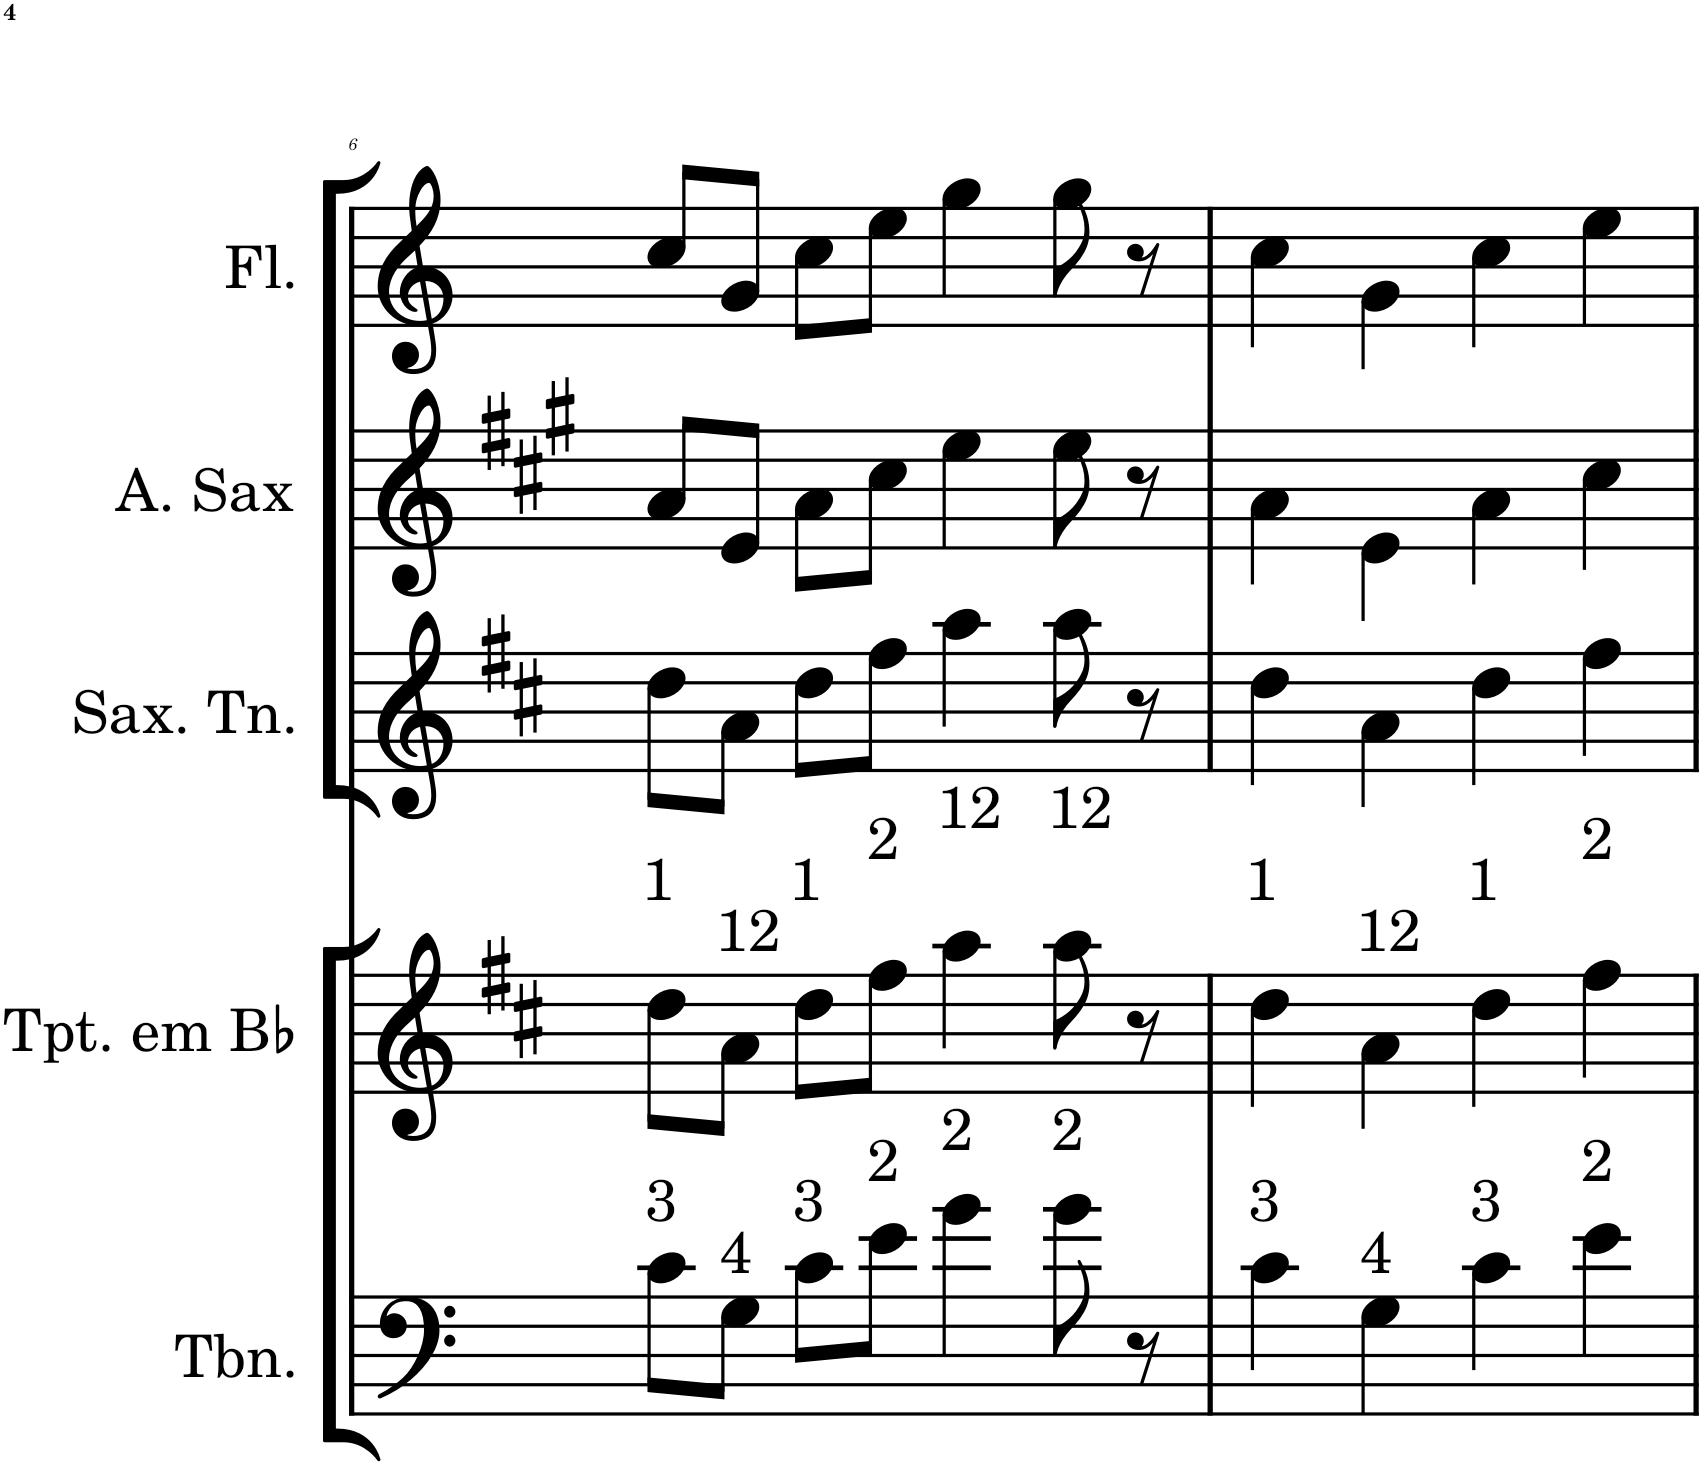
**kern	**kern	**kern	**kern	**kern
*part5	*part4	*part3	*part2	*part1
*staff5	*staff4	*staff3	*staff2	*staff1
*I"Trombone	*I"Trompete em Bb	*I"Saxofone Tenor	*I"Saxofone Alto	*I"Flauta Transversal
*I'Tbn.	*I'Tpt. em Bb	*I'Sax. Tn.	*	*I'Fl.
!!LO:PB:g=z
*clefF4	*clefG2	*clefG2	*clefG2	*clefG2
*	*Trd1c2	*Trd8c14	*Trd5c9	*
*k[]	*k[f#c#]	*k[f#c#]	*k[f#c#g#]	*k[]
*M4/4	*M4/4	*M4/4	*M4/4	*M4/4
=6	=6	=6	=6	=6
!	!LO:TX:a:t=1	!	!	!
!LO:TX:a:t=3	!	!	!	!
8c\L	8dd\L	8dd\L	8a/L	8cc/L
!	!LO:TX:a:t=12	!	!	!
!LO:TX:a:t=4	!	!	!	!
8G\J	8a\J	8a\J	8e/J	8g/J
!	!LO:TX:a:t=1	!	!	!
!LO:TX:a:t=3	!	!	!	!
8c\L	8dd\L	8dd\L	8a\L	8cc\L
!	!LO:TX:a:t=2	!	!	!
!LO:TX:a:t=2	!	!	!	!
8e\J	8ff#\J	8ff#\J	8cc#\J	8ee\J
!	!LO:TX:a:t=12	!	!	!
!LO:TX:a:t=2	!	!	!	!
4g\	4aa\	4aa\	4ee\	4gg\
!	!LO:TX:a:t=12	!	!	!
!LO:TX:a:t=2	!	!	!	!
8g\	8aa\	8aa\	8ee\	8gg\
8r	8r	8r	8r	8r
=7	=7	=7	=7	=7
!	!LO:TX:a:t=1	!	!	!
!LO:TX:a:t=3	!	!	!	!
4c\	4dd\	4dd\	4a\	4cc\
!	!LO:TX:a:t=12	!	!	!
!LO:TX:a:t=4	!	!	!	!
4G\	4a\	4a\	4e\	4g\
!	!LO:TX:a:t=1	!	!	!
!LO:TX:a:t=3	!	!	!	!
4c\	4dd\	4dd\	4a\	4cc\
!	!LO:TX:a:t=2	!	!	!
!LO:TX:a:t=2	!	!	!	!
4e\	4ff#\	4ff#\	4cc#\	4ee\
=	=	=	=	=
*-	*-	*-	*-	*-
